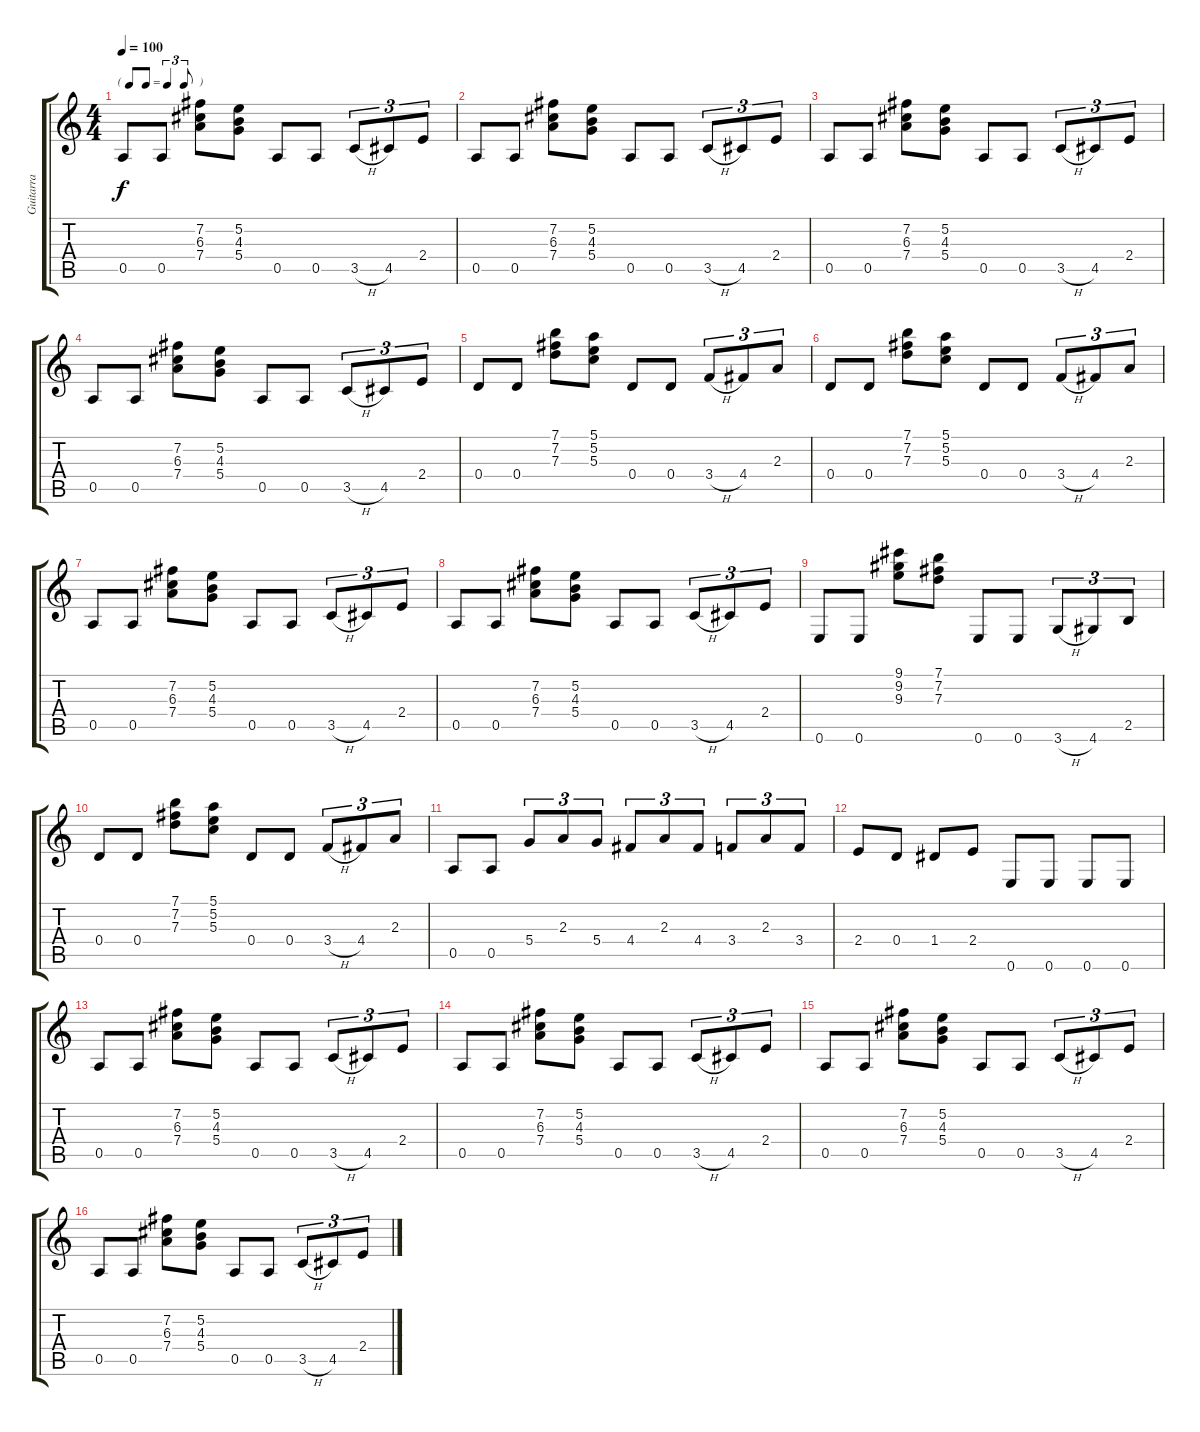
\track ("Guitarra" "Guitarra") {instrument acousticguitarsteel}
\staff {score tabs}
\tuning (E4 B3 G3 D3 A2 E2) {hide}
\ts (4 4)
\tf triplet8th
\tempo 100
\clef g2
\ks c
0.5.8{dy f instrument acousticguitarsteel} 0.5.8 (7.2 6.3 7.4).8 (5.2 4.3 5.4).8 0.5.8 0.5.8 3.5{h}.8{tu (3 2)} 4.5.8{tu (3 2)} 2.4.8{tu (3 2)} |
0.5.8 0.5.8 (7.2 6.3 7.4).8 (5.2 4.3 5.4).8 0.5.8 0.5.8 3.5{h}.8{tu (3 2)} 4.5.8{tu (3 2)} 2.4.8{tu (3 2)} |
0.5.8 0.5.8 (7.2 6.3 7.4).8 (5.2 4.3 5.4).8 0.5.8 0.5.8 3.5{h}.8{tu (3 2)} 4.5.8{tu (3 2)} 2.4.8{tu (3 2)} |
0.5.8 0.5.8 (7.2 6.3 7.4).8 (5.2 4.3 5.4).8 0.5.8 0.5.8 3.5{h}.8{tu (3 2)} 4.5.8{tu (3 2)} 2.4.8{tu (3 2)} |
0.4.8 0.4.8 (7.1 7.2 7.3).8 (5.1 5.2 5.3).8 0.4.8 0.4.8 3.4{h}.8{tu (3 2)} 4.4.8{tu (3 2)} 2.3.8{tu (3 2)} |
0.4.8 0.4.8 (7.1 7.2 7.3).8 (5.1 5.2 5.3).8 0.4.8 0.4.8 3.4{h}.8{tu (3 2)} 4.4.8{tu (3 2)} 2.3.8{tu (3 2)} |
0.5.8 0.5.8 (7.2 6.3 7.4).8 (5.2 4.3 5.4).8 0.5.8 0.5.8 3.5{h}.8{tu (3 2)} 4.5.8{tu (3 2)} 2.4.8{tu (3 2)} |
0.5.8 0.5.8 (7.2 6.3 7.4).8 (5.2 4.3 5.4).8 0.5.8 0.5.8 3.5{h}.8{tu (3 2)} 4.5.8{tu (3 2)} 2.4.8{tu (3 2)} |
0.6.8 0.6.8 (9.1 9.2 9.3).8 (7.1 7.2 7.3).8 0.6.8 0.6.8 3.6{h}.8{tu (3 2)} 4.6.8{tu (3 2)} 2.5.8{tu (3 2)} |
0.4.8 0.4.8 (7.1 7.2 7.3).8 (5.1 5.2 5.3).8 0.4.8 0.4.8 3.4{h}.8{tu (3 2)} 4.4.8{tu (3 2)} 2.3.8{tu (3 2)} |
0.5.8 0.5.8 5.4.8{tu (3 2)} 2.3.8{tu (3 2)} 5.4.8{tu (3 2)} 4.4.8{tu (3 2)} 2.3.8{tu (3 2)} 4.4.8{tu (3 2)} 3.4.8{tu (3 2)} 2.3.8{tu (3 2)} 3.4.8{tu (3 2)} |
2.4.8 0.4.8 1.4.8 2.4.8 0.6.8 0.6.8 0.6.8 0.6.8 |
0.5.8 0.5.8 (7.2 6.3 7.4).8 (5.2 4.3 5.4).8 0.5.8 0.5.8 3.5{h}.8{tu (3 2)} 4.5.8{tu (3 2)} 2.4.8{tu (3 2)} |
0.5.8 0.5.8 (7.2 6.3 7.4).8 (5.2 4.3 5.4).8 0.5.8 0.5.8 3.5{h}.8{tu (3 2)} 4.5.8{tu (3 2)} 2.4.8{tu (3 2)} |
0.5.8 0.5.8 (7.2 6.3 7.4).8 (5.2 4.3 5.4).8 0.5.8 0.5.8 3.5{h}.8{tu (3 2)} 4.5.8{tu (3 2)} 2.4.8{tu (3 2)} |
0.5.8 0.5.8 (7.2 6.3 7.4).8 (5.2 4.3 5.4).8 0.5.8 0.5.8 3.5{h}.8{tu (3 2)} 4.5.8{tu (3 2)} 2.4.8{tu (3 2)}
